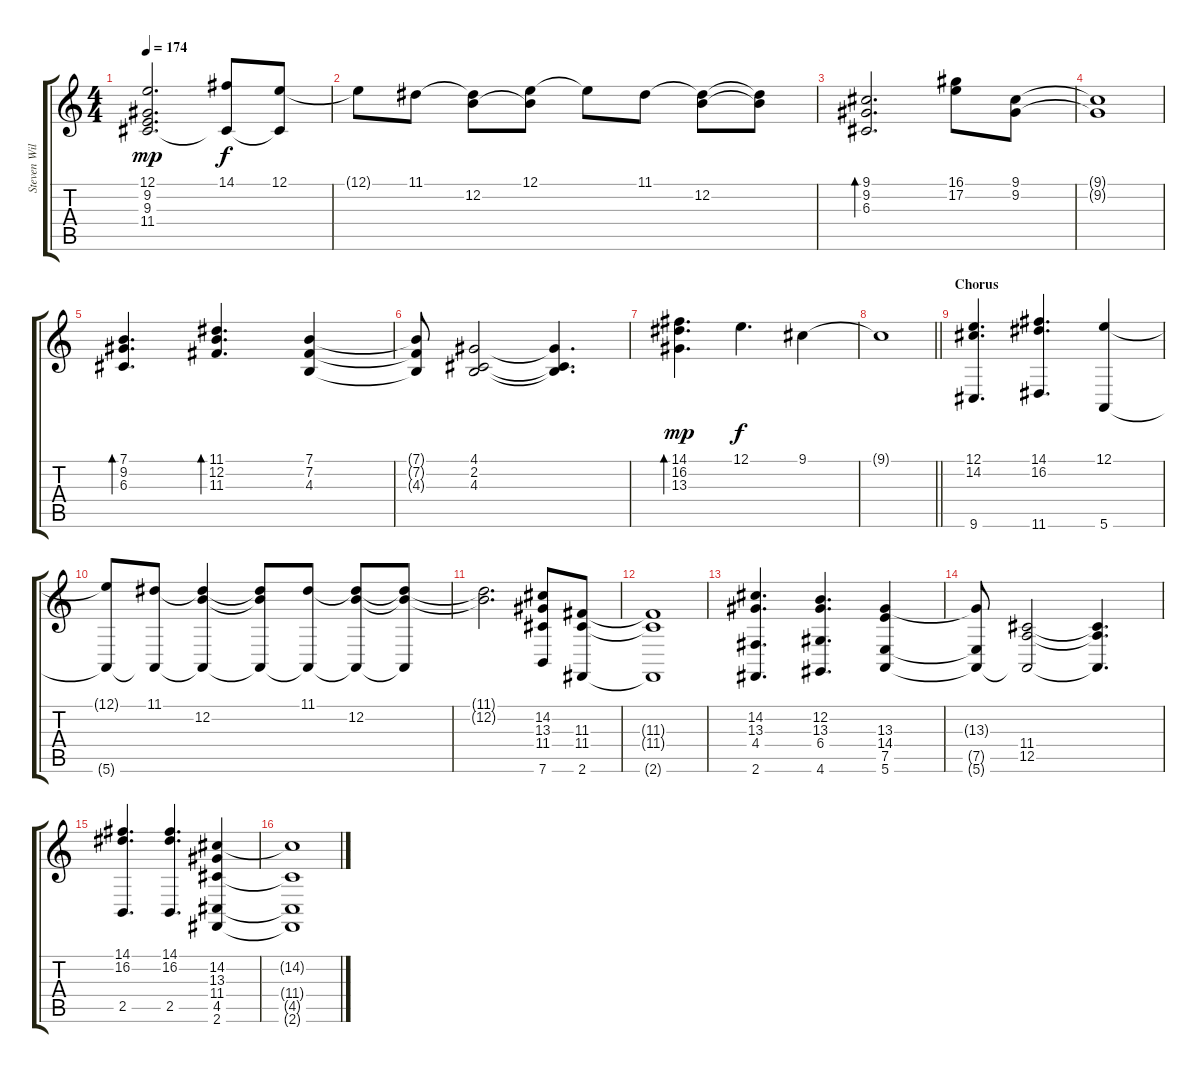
\track ("Steven Wilson (Piano)" "Steven Wil") {instrument brightacousticpiano}
\staff {score tabs}
\tuning (E4 B3 G3 D3 A2 E2) {hide}
\ts (4 4)
\tempo 174
\clef g2
\ks c
(12.1 9.2 9.3 11.4).2{d dy mp} (14.1 11.4{t}).8{dy f} (12.1 11.4{t}).8 |
12.1{t}.8 11.1.8 (11.1{t} 12.2).8 (12.1 12.2{t}).8 12.1{t}.8 11.1.8 (11.1{t} 12.2).8 (11.1{t} 12.2{t}).8 |
(9.1 9.2 6.3).2{d bd 240} (16.1 17.2).8 (9.1 9.2).8 |
(9.1{t} 9.2{t}).1 |
(7.1 9.2 6.3).4{d bd 240} (11.1 12.2 11.3).4{d bd 120} (7.1 7.2 4.3).4 |
(7.1{t} 7.2{t} 4.3{t}).8 (4.1 2.2 4.3).2 (4.1{t} 2.2{t} 4.3{t}).4{d} |
(14.1 16.2 13.3).4{d bd 120 dy mp} 12.1.4{d dy f} 9.1.4 |
\barLineRight lightlight
9.1{t}.1 |
\section ("" "Chorus")
(12.1 14.2 9.6).4{d volume 16} (14.1 16.2 11.6).4{d} (12.1 5.6).4 |
(12.1{t} 5.6{t}).8 (11.1 5.6{t}).8 (11.1{t} 12.2 5.6{t}).4 (11.1{t} 12.2{t} 5.6{t}).8 (11.1 5.6{t}).8 (11.1{t} 12.2 5.6{t}).8 (11.1{t} 12.2{t} 5.6{t}).8 |
(11.1{t} 12.2{t}).2{d} (14.2 13.3 11.4 7.6).8 (11.3 11.4 2.6).8 |
(11.3{t} 11.4{t} 2.6{t}).1 |
(14.2 13.3 4.4 2.6).4{d} (12.2 13.3 6.4 4.6).4{d} (13.3 14.4 7.5 5.6).4 |
(13.3{t} 7.5{t} 5.6{t}).8 (11.4 12.5 5.6{t}).2 (11.4{t} 12.5{t} 5.6{t}).4{d} |
(14.1 16.2 2.5).4{d} (14.1 16.2 2.5).4{d} (14.2 13.3 11.4 4.5 2.6).4 |
(14.2{t} 11.4{t} 4.5{t} 2.6{t}).1
